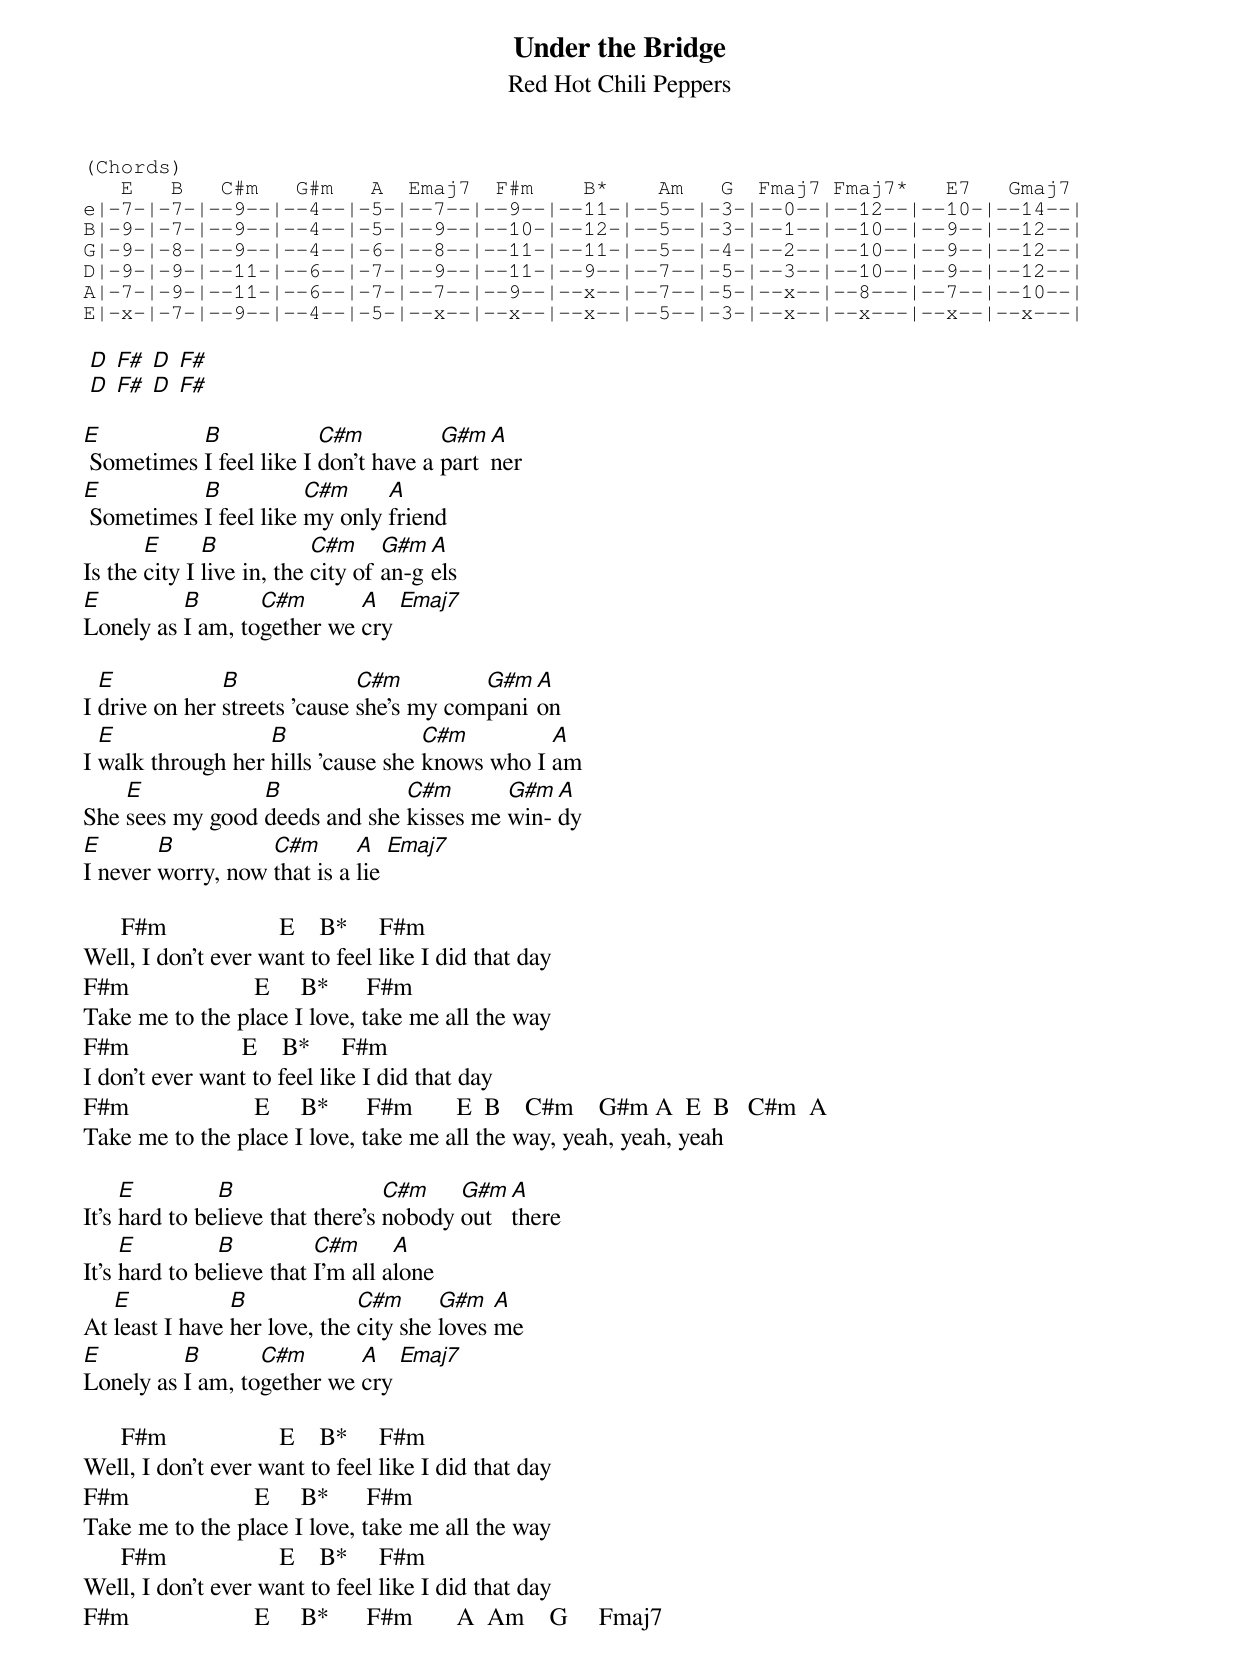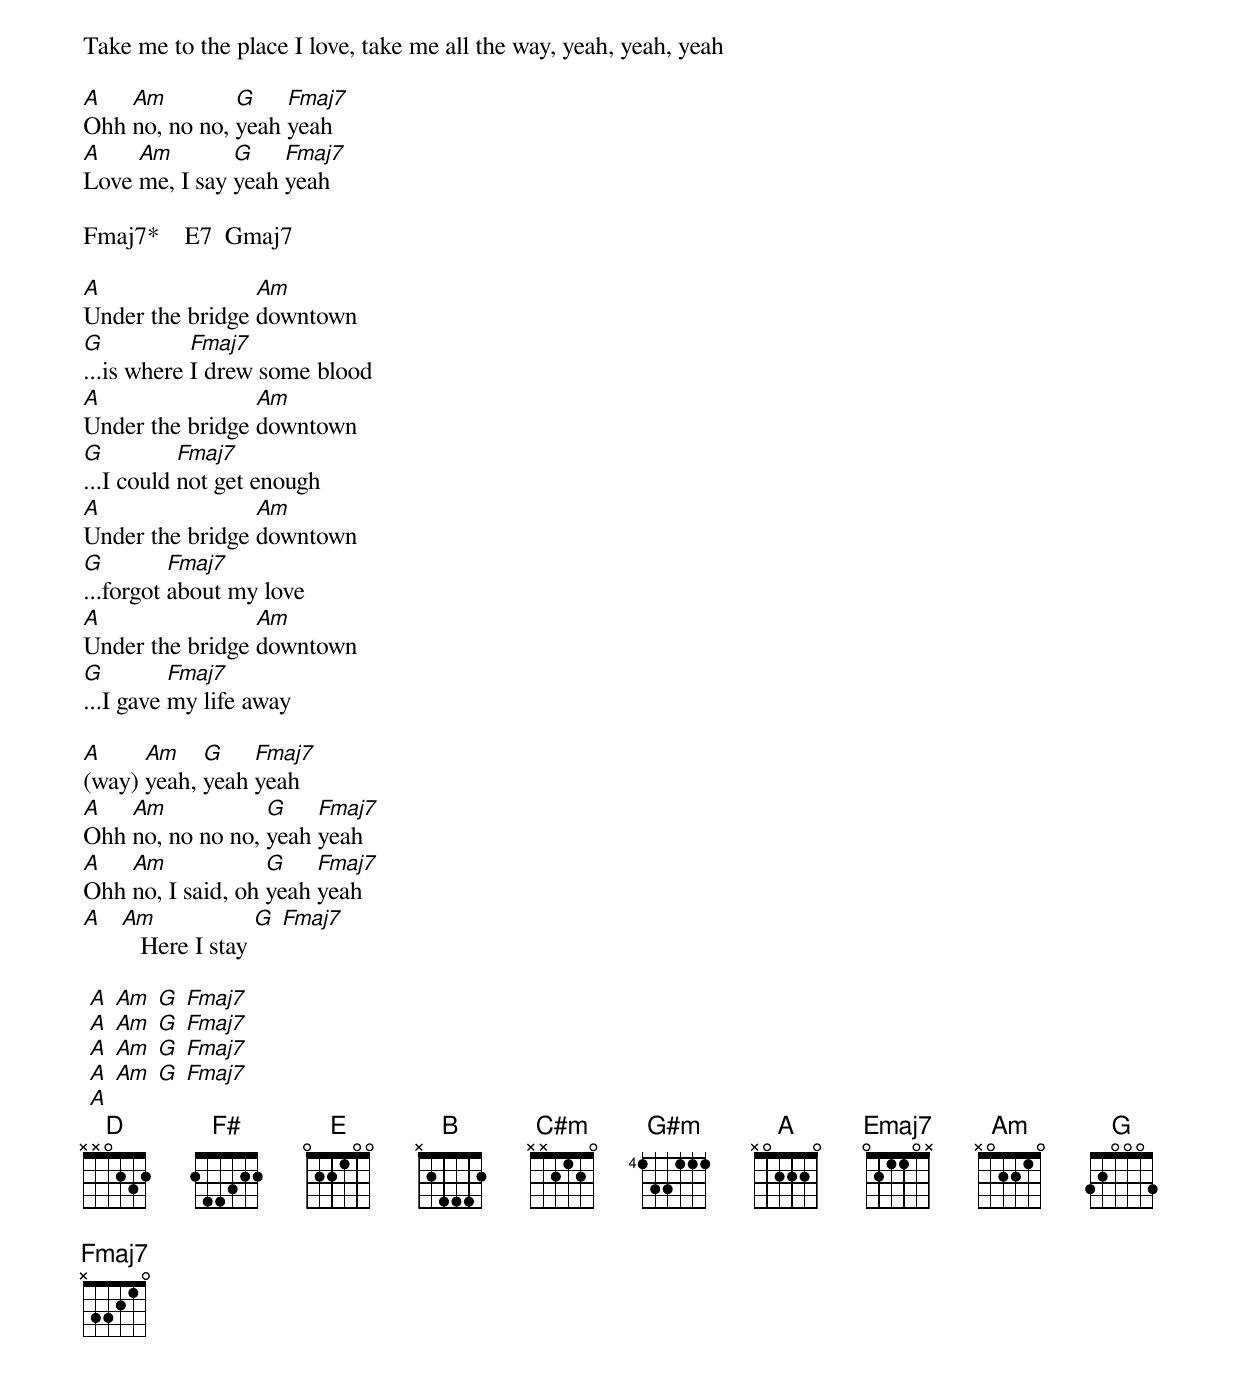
{title: Under the Bridge}
{subtitle: Red Hot Chili Peppers}

{sot}
(Chords)
   E   B   C#m   G#m   A  Emaj7  F#m    B*    Am   G  Fmaj7 Fmaj7*   E7   Gmaj7
e|-7-|-7-|--9--|--4--|-5-|--7--|--9--|--11-|--5--|-3-|--0--|--12--|--10-|--14--|
B|-9-|-7-|--9--|--4--|-5-|--9--|--10-|--12-|--5--|-3-|--1--|--10--|--9--|--12--|
G|-9-|-8-|--9--|--4--|-6-|--8--|--11-|--11-|--5--|-4-|--2--|--10--|--9--|--12--|
D|-9-|-9-|--11-|--6--|-7-|--9--|--11-|--9--|--7--|-5-|--3--|--10--|--9--|--12--|
A|-7-|-9-|--11-|--6--|-7-|--7--|--9--|--x--|--7--|-5-|--x--|--8---|--7--|--10--|
E|-x-|-7-|--9--|--4--|-5-|--x--|--x--|--x--|--5--|-3-|--x--|--x---|--x--|--x---|
{eot}

 [D] [F#] [D] [F#]
 [D] [F#] [D] [F#]

[E] Sometimes [B]I feel like I [C#m]don't have a [G#m]part[A]ner
[E] Sometimes [B]I feel like [C#m]my only [A]friend
Is the [E]city I [B]live in, the [C#m]city of [G#m]an-g[A]els
[E]Lonely as [B]I am, to[C#m]gether we [A]cry [Emaj7]

I [E]drive on her [B]streets 'cause [C#m]she's my com[G#m]pani[A]on
I [E]walk through her [B]hills 'cause she [C#m]knows who I [A]am
She [E]sees my good [B]deeds and she [C#m]kisses me [G#m]win-[A]dy
[E]I never [B]worry, now [C#m]that is a [A]lie [Emaj7]

      F#m                  E    B*     F#m
Well, I don't ever want to feel like I did that day
F#m                    E     B*      F#m
Take me to the place I love, take me all the way
F#m                  E    B*     F#m
I don't ever want to feel like I did that day
F#m                    E     B*      F#m       E  B    C#m    G#m A  E  B   C#m  A
Take me to the place I love, take me all the way, yeah, yeah, yeah

It's [E]hard to be[B]lieve that there's [C#m]nobody [G#m]out [A]there
It's [E]hard to be[B]lieve that [C#m]I'm all a[A]lone
At [E]least I have [B]her love, the [C#m]city she [G#m]loves [A]me
[E]Lonely as [B]I am, to[C#m]gether we [A]cry [Emaj7]

      F#m                  E    B*     F#m
Well, I don't ever want to feel like I did that day
F#m                    E     B*      F#m
Take me to the place I love, take me all the way
      F#m                  E    B*     F#m
Well, I don't ever want to feel like I did that day
F#m                    E     B*      F#m       A  Am    G     Fmaj7
Take me to the place I love, take me all the way, yeah, yeah, yeah

[A]Ohh [Am]no, no no, [G]yeah [Fmaj7]yeah
[A]Love [Am]me, I say [G]yeah [Fmaj7]yeah

Fmaj7*    E7  Gmaj7

[A]Under the bridge [Am]downtown
[G]...is where [Fmaj7]I drew some blood
[A]Under the bridge [Am]downtown
[G]...I could [Fmaj7]not get enough
[A]Under the bridge [Am]downtown
[G]...forgot [Fmaj7]about my love
[A]Under the bridge [Am]downtown
[G]...I gave [Fmaj7]my life away

[A](way) [Am]yeah, [G]yeah [Fmaj7]yeah
[A]Ohh [Am]no, no no no, [G]yeah [Fmaj7]yeah
[A]Ohh [Am]no, I said, oh [G]yeah [Fmaj7]yeah
[A]   [Am]   Here I stay [G] [Fmaj7]

 [A] [Am] [G] [Fmaj7]
 [A] [Am] [G] [Fmaj7]
 [A] [Am] [G] [Fmaj7]
 [A] [Am] [G] [Fmaj7]
 [A]
